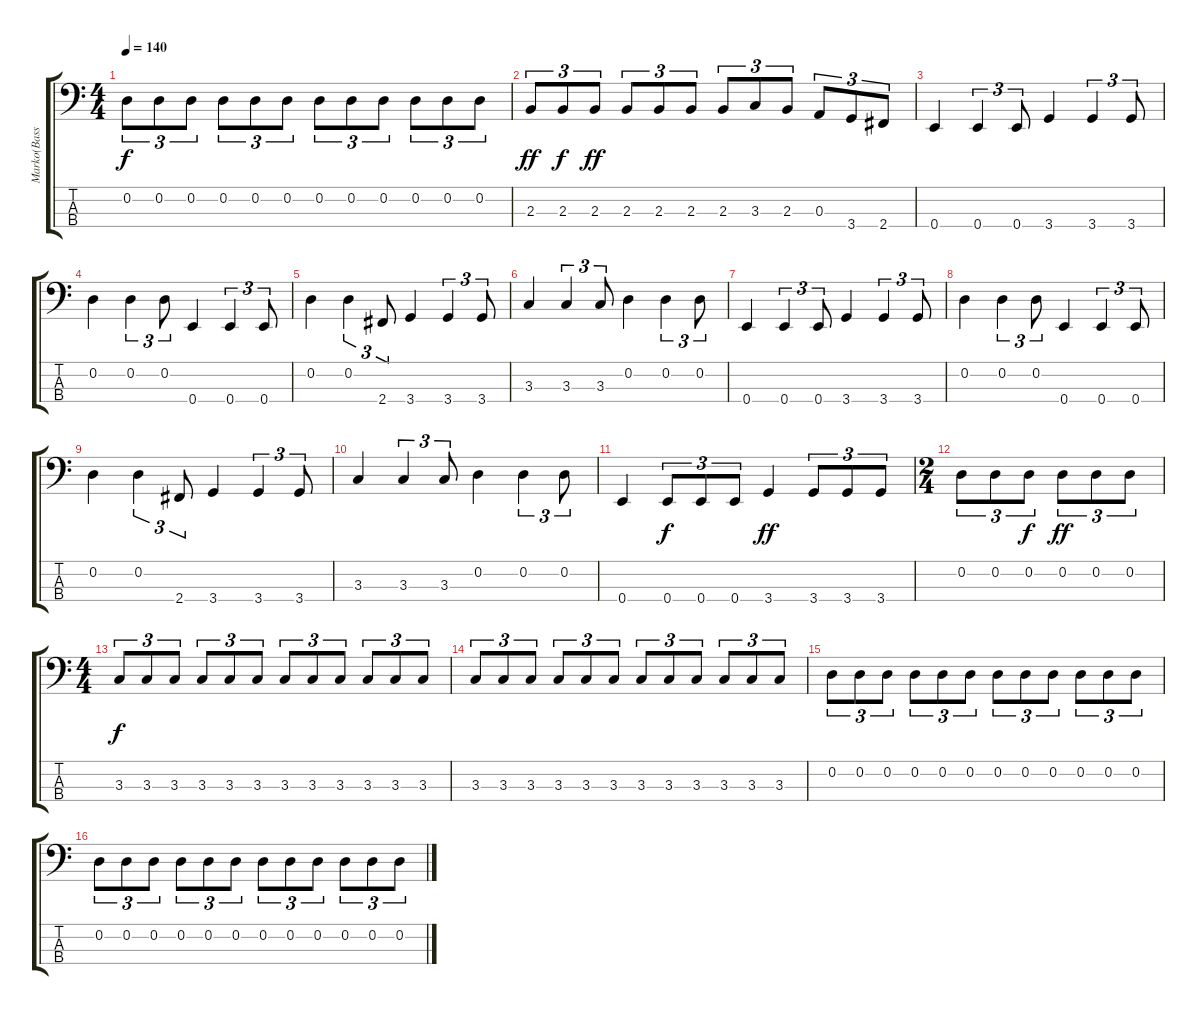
\track ("Marko(Bass)" "Marko(Bass") {instrument electricbassfinger}
\staff {score tabs}
\tuning (G2 D2 A1 E1) {hide}
\ts (4 4)
\tempo 140
\clef f4
\ks c
0.2.8{tu (3 2) dy f} 0.2.8{tu (3 2)} 0.2.8{tu (3 2)} 0.2.8{tu (3 2)} 0.2.8{tu (3 2)} 0.2.8{tu (3 2)} 0.2.8{tu (3 2)} 0.2.8{tu (3 2)} 0.2.8{tu (3 2)} 0.2.8{tu (3 2)} 0.2.8{tu (3 2)} 0.2.8{tu (3 2)} |
2.3.8{tu (3 2) dy ff} 2.3.8{tu (3 2) dy f} 2.3.8{tu (3 2) dy ff} 2.3.8{tu (3 2)} 2.3.8{tu (3 2)} 2.3.8{tu (3 2)} 2.3.8{tu (3 2)} 3.3.8{tu (3 2)} 2.3.8{tu (3 2)} 0.3.8{tu (3 2)} 3.4.8{tu (3 2)} 2.4.8{tu (3 2)} |
0.4.4 0.4.4{tu (3 2)} 0.4.8{tu (3 2)} 3.4.4 3.4.4{tu (3 2)} 3.4.8{tu (3 2)} |
0.2.4 0.2.4{tu (3 2)} 0.2.8{tu (3 2)} 0.4.4 0.4.4{tu (3 2)} 0.4.8{tu (3 2)} |
0.2.4 0.2.4{tu (3 2)} 2.4.8{tu (3 2)} 3.4.4 3.4.4{tu (3 2)} 3.4.8{tu (3 2)} |
3.3.4 3.3.4{tu (3 2)} 3.3.8{tu (3 2)} 0.2.4 0.2.4{tu (3 2)} 0.2.8{tu (3 2)} |
0.4.4 0.4.4{tu (3 2)} 0.4.8{tu (3 2)} 3.4.4 3.4.4{tu (3 2)} 3.4.8{tu (3 2)} |
0.2.4 0.2.4{tu (3 2)} 0.2.8{tu (3 2)} 0.4.4 0.4.4{tu (3 2)} 0.4.8{tu (3 2)} |
0.2.4 0.2.4{tu (3 2)} 2.4.8{tu (3 2)} 3.4.4 3.4.4{tu (3 2)} 3.4.8{tu (3 2)} |
3.3.4 3.3.4{tu (3 2)} 3.3.8{tu (3 2)} 0.2.4 0.2.4{tu (3 2)} 0.2.8{tu (3 2)} |
0.4.4 0.4.8{tu (3 2) dy f} 0.4.8{tu (3 2)} 0.4.8{tu (3 2)} 3.4.4{dy ff} 3.4.8{tu (3 2)} 3.4.8{tu (3 2)} 3.4.8{tu (3 2)} |
\ts (2 4)
0.2.8{tu (3 2)} 0.2.8{tu (3 2)} 0.2.8{tu (3 2) dy f} 0.2.8{tu (3 2) dy ff} 0.2.8{tu (3 2)} 0.2.8{tu (3 2)} |
\ts (4 4)
3.3.8{tu (3 2) dy f} 3.3.8{tu (3 2)} 3.3.8{tu (3 2)} 3.3.8{tu (3 2)} 3.3.8{tu (3 2)} 3.3.8{tu (3 2)} 3.3.8{tu (3 2)} 3.3.8{tu (3 2)} 3.3.8{tu (3 2)} 3.3.8{tu (3 2)} 3.3.8{tu (3 2)} 3.3.8{tu (3 2)} |
3.3.8{tu (3 2)} 3.3.8{tu (3 2)} 3.3.8{tu (3 2)} 3.3.8{tu (3 2)} 3.3.8{tu (3 2)} 3.3.8{tu (3 2)} 3.3.8{tu (3 2)} 3.3.8{tu (3 2)} 3.3.8{tu (3 2)} 3.3.8{tu (3 2)} 3.3.8{tu (3 2)} 3.3.8{tu (3 2)} |
0.2.8{tu (3 2)} 0.2.8{tu (3 2)} 0.2.8{tu (3 2)} 0.2.8{tu (3 2)} 0.2.8{tu (3 2)} 0.2.8{tu (3 2)} 0.2.8{tu (3 2)} 0.2.8{tu (3 2)} 0.2.8{tu (3 2)} 0.2.8{tu (3 2)} 0.2.8{tu (3 2)} 0.2.8{tu (3 2)} |
0.2.8{tu (3 2)} 0.2.8{tu (3 2)} 0.2.8{tu (3 2)} 0.2.8{tu (3 2)} 0.2.8{tu (3 2)} 0.2.8{tu (3 2)} 0.2.8{tu (3 2)} 0.2.8{tu (3 2)} 0.2.8{tu (3 2)} 0.2.8{tu (3 2)} 0.2.8{tu (3 2)} 0.2.8{tu (3 2)}
